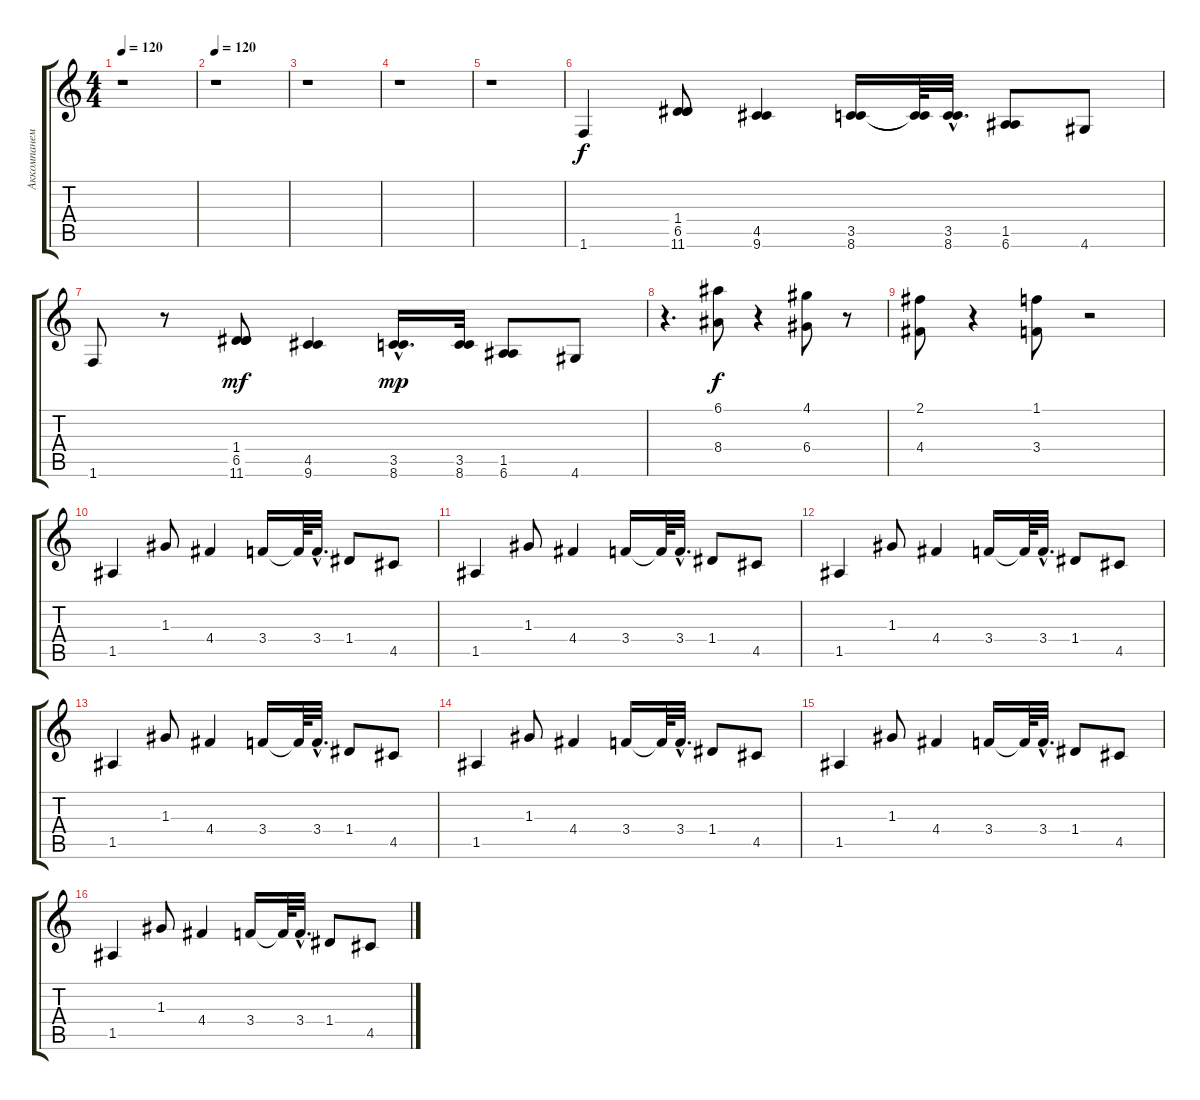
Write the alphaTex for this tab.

\track ("Аккомпанемент" "Аккомпанем") {instrument acousticguitarsteel}
\staff {score tabs}
\tuning (E4 B3 G3 D3 A2 E2) {hide}
\ts (4 4)
\tempo 120
\clef g2
\ks c
r.1{dy f} |
\tempo 120
r.1 |
r.1 |
r.1 |
r.1 |
1.6.4 (1.4 6.5 11.6).8 (4.5 9.6).4 (3.5 8.6).16 (3.5{t} 8.6{t}).64 (3.5{hac} 8.6{hac}).32{d} (1.5 6.6).8 4.6.8 |
1.6.8 r.8 (1.4 6.5 11.6).8{dy mf} (4.5 9.6).4 (3.5{hac} 8.6{hac}).16{d dy mp} (3.5 8.6).32 (1.5 6.6).8 4.6.8 |
r.4{d} (6.1 8.4).8{dy f} r.4 (4.1 6.4).8 r.8 |
(2.1 4.4).8 r.4 (1.1 3.4).8 r.2 |
1.5.4 1.3.8 4.4.4 3.4.16 3.4{t}.64 3.4{hac}.32{d} 1.4.8 4.5.8 |
1.5.4 1.3.8 4.4.4 3.4.16 3.4{t}.64 3.4{hac}.32{d} 1.4.8 4.5.8 |
1.5.4 1.3.8 4.4.4 3.4.16 3.4{t}.64 3.4{hac}.32{d} 1.4.8 4.5.8 |
1.5.4 1.3.8 4.4.4 3.4.16 3.4{t}.64 3.4{hac}.32{d} 1.4.8 4.5.8 |
1.5.4 1.3.8 4.4.4 3.4.16 3.4{t}.64 3.4{hac}.32{d} 1.4.8 4.5.8 |
1.5.4 1.3.8 4.4.4 3.4.16 3.4{t}.64 3.4{hac}.32{d} 1.4.8 4.5.8 |
1.5.4 1.3.8 4.4.4 3.4.16 3.4{t}.64 3.4{hac}.32{d} 1.4.8 4.5.8
